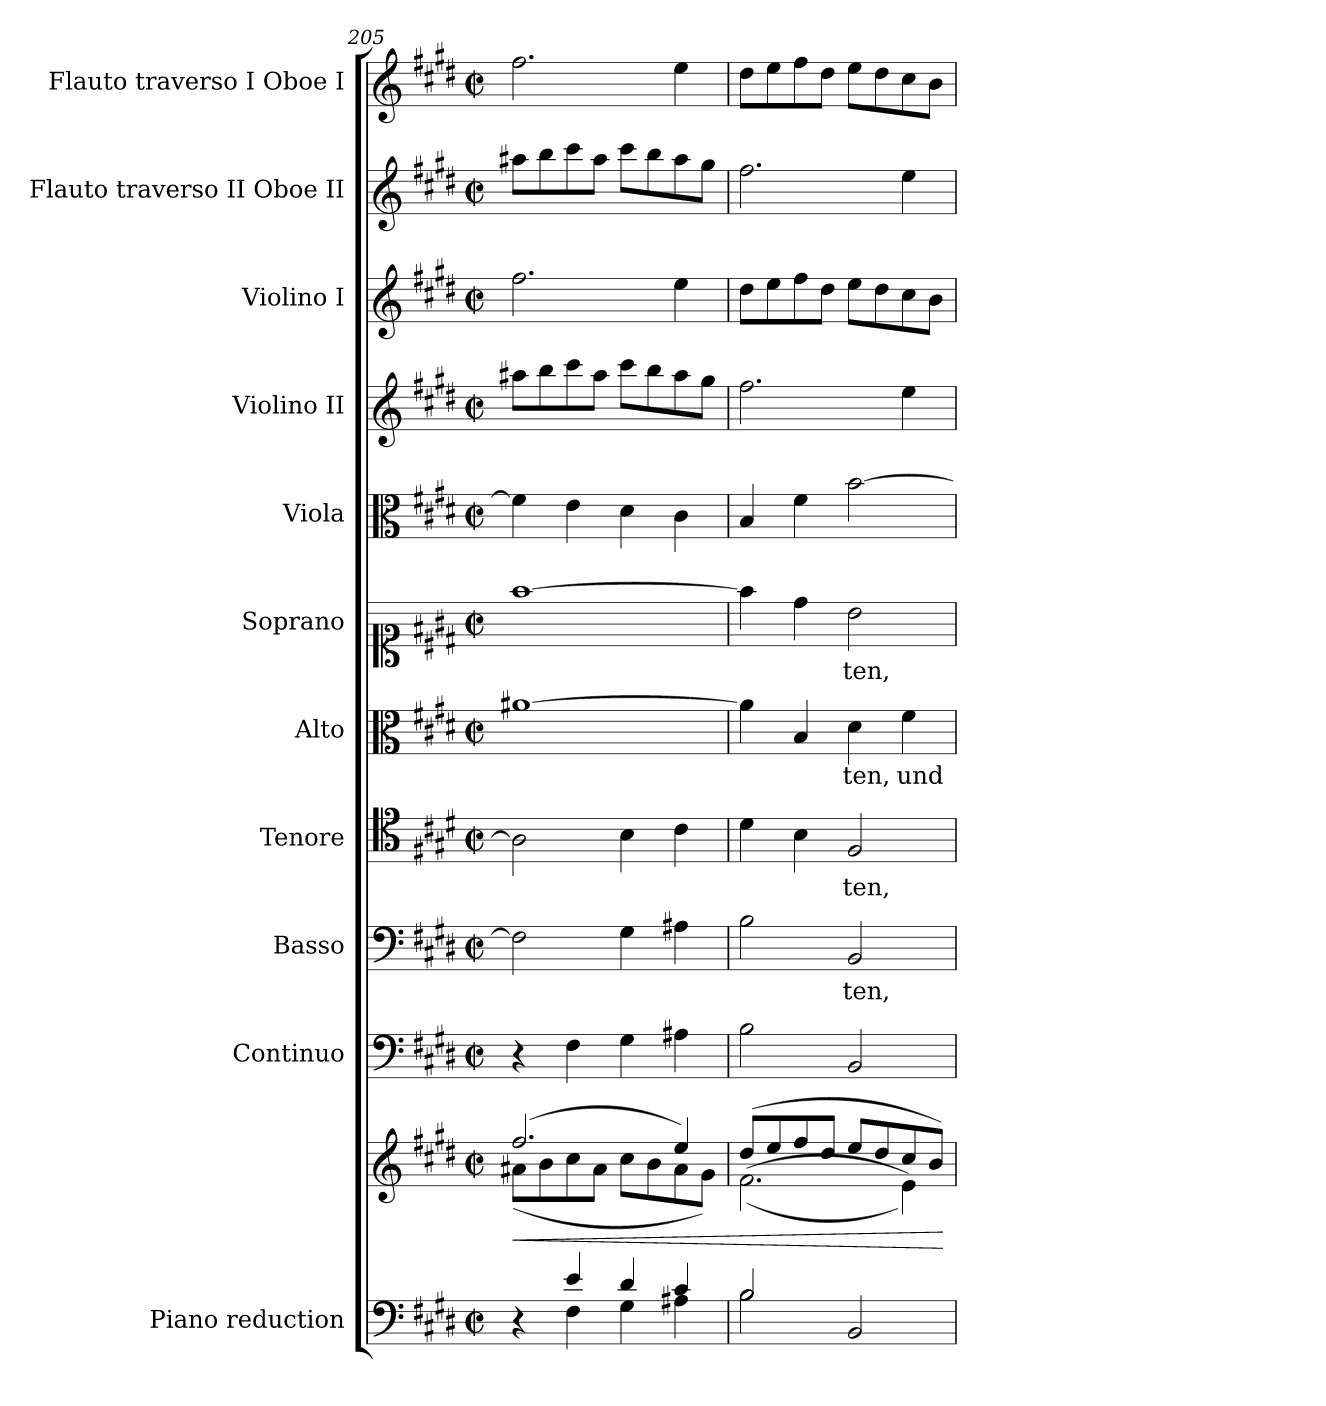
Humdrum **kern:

**kern	**kern	**dynam	**kern	**kern	**text	**kern	**text	**kern	**text	**kern	**text	**kern	**kern	**kern	**kern	**kern
*part11	*part11	*part11	*part10	*part9	*part9	*part8	*part8	*part7	*part7	*part6	*part6	*part5	*part4	*part3	*part2	*part1
*staff12	*staff11	*staff11/12	*staff10	*staff9	*staff9	*staff8	*staff8	*staff7	*staff7	*staff6	*staff6	*staff5	*staff4	*staff3	*staff2	*staff1
*I"Piano reduction	*	*	*I"Continuo	*I"Basso	*	*I"Tenore	*	*I"Alto	*	*I"Soprano	*	*I"Viola	*I"Violino II	*I"Violino I	*I"Flauto traverso II Oboe II	*I"Flauto traverso I Oboe I
*I'Pno	*	*	*	*	*	*	*	*	*	*	*	*	*	*	*I'Ob	*I'Ob
*clefF4	*clefG2	*	*clefF4	*clefF4	*	*clefC4	*	*clefC3	*	*clefC1	*	*clefC3	*clefG2	*clefG2	*clefG2	*clefG2
*k[f#c#g#d#]	*k[f#c#g#d#]	*	*k[f#c#g#d#]	*k[f#c#g#d#]	*	*k[f#c#g#d#]	*	*k[f#c#g#d#]	*	*k[f#c#g#d#]	*	*k[f#c#g#d#]	*k[f#c#g#d#]	*k[f#c#g#d#]	*k[f#c#g#d#]	*k[f#c#g#d#]
*M2/2	*M2/2	*	*M2/2	*M2/2	*	*M2/2	*	*M2/2	*	*M2/2	*	*M2/2	*M2/2	*M2/2	*M2/2	*M2/2
*met(c|)	*met(c|)	*	*met(c|)	*met(c|)	*	*met(c|)	*	*met(c|)	*	*met(c|)	*	*met(c|)	*met(c|)	*met(c|)	*met(c|)	*met(c|)
=205	=205	=205	=205	=205	=205	=205	=205	=205	=205	=205	=205	=205	=205	=205	=205	=205
*^	*	*	*	*	*	*	*	*	*	*	*	*	*	*	*	*
!	!	!	!LO:HP:b	!	!	!LO:LY:b	!	!LO:LY:b	!	!LO:LY:b	!	!LO:LY:b	!	!	!	!	!
*	*	*^	*	*	*	*	*	*	*	*	*	*	*	*	*	*	*
4r	4ryy	(>2.ff#/	(<8a#X\L	<	4r	2F#\]	--	2A#\]	--	[1a#X	--	[1ff#	--	4f#\]	8aa#X\L	2.ff#\	8aa#X\L	2.ff#\
.	.	.	8b\	.	.	.	.	.	.	.	.	.	.	.	8bb\	.	8bb\	.
4e/	4F#\	.	8cc#\	.	4F#\	.	.	.	.	.	.	.	.	4e\	8ccc#\	.	8ccc#\	.
.	.	.	8a#\J	.	.	.	.	.	.	.	.	.	.	.	8aa#\J	.	8aa#\J	.
4d#/	4G#\	.	8cc#\L	.	4G#\	4G#\	.	4B\	.	.	.	.	.	4d#\	8ccc#\L	.	8ccc#\L	.
.	.	.	8b\	.	.	.	.	.	.	.	.	.	.	.	8bb\	.	8bb\	.
4c#/	4A#X\	4ee/)	8a#\	.	4A#X\	4A#X\	.	4c#\	.	.	.	.	.	4c#\	8aa#\	4ee\	8aa#\	4ee\
.	.	.	8g#\J)	.	.	.	.	.	.	.	.	.	.	.	8gg#\J	.	8gg#\J	.
=206	=206	=206	=206	=206	=206	=206	=206	=206	=206	=206	=206	=206	=206	=206	=206	=206	=206	=206
2B/	2B\	(>8dd#/L	(<(<2.f#\	.	2B\	2B\	.	4d#\	.	4a#\]	.	4ff#\]	.	4B/	2.ff#\	8dd#\L	2.ff#\	8dd#\L
.	.	8ee/	.	.	.	.	.	.	.	.	.	.	.	.	.	8ee\	.	8ee\
.	.	8ff#/	.	.	.	.	.	4B\	.	4B/	.	4dd#\	.	4f#\	.	8ff#\	.	8ff#\
.	.	8dd#/J	.	.	.	.	.	.	.	.	.	.	.	.	.	8dd#\J	.	8dd#\J
!	!	!	!	!	!	!	!LO:LY:b	!	!LO:LY:b	!	!LO:LY:b	!	!LO:LY:b	!	!	!	!	!
2BB/	2ryy	8ee/L	.	.	2BB/	2BB/	ten,	2F#/	ten,	4d#\	ten,	2b\	ten,	[2b\	.	8ee\L	.	8ee\L
.	.	8dd#/	.	.	.	.	.	.	.	.	.	.	.	.	.	8dd#\	.	8dd#\
!	!	!	!	!	!	!	!	!	!	!	!LO:LY:b	!	!	!	!	!	!	!
.	.	8cc#/	4e\))	.	.	.	.	.	.	4f#\	und	.	.	.	4ee\	8cc#\	4ee\	8cc#\
.	.	8b/J)	.	.	.	.	.	.	.	.	.	.	.	.	.	8b\J	.	8b\J
*v	*v	*	*	*	*	*	*	*	*	*	*	*	*	*	*	*	*	*
*	*v	*v	*	*	*	*	*	*	*	*	*	*	*	*	*	*	*
.	.	[	.	.	.	.	.	.	.	.	.	.	.	.	.	.
=	=	=	=	=	=	=	=	=	=	=	=	=	=	=	=	=
*-	*-	*-	*-	*-	*-	*-	*-	*-	*-	*-	*-	*-	*-	*-	*-	*-
